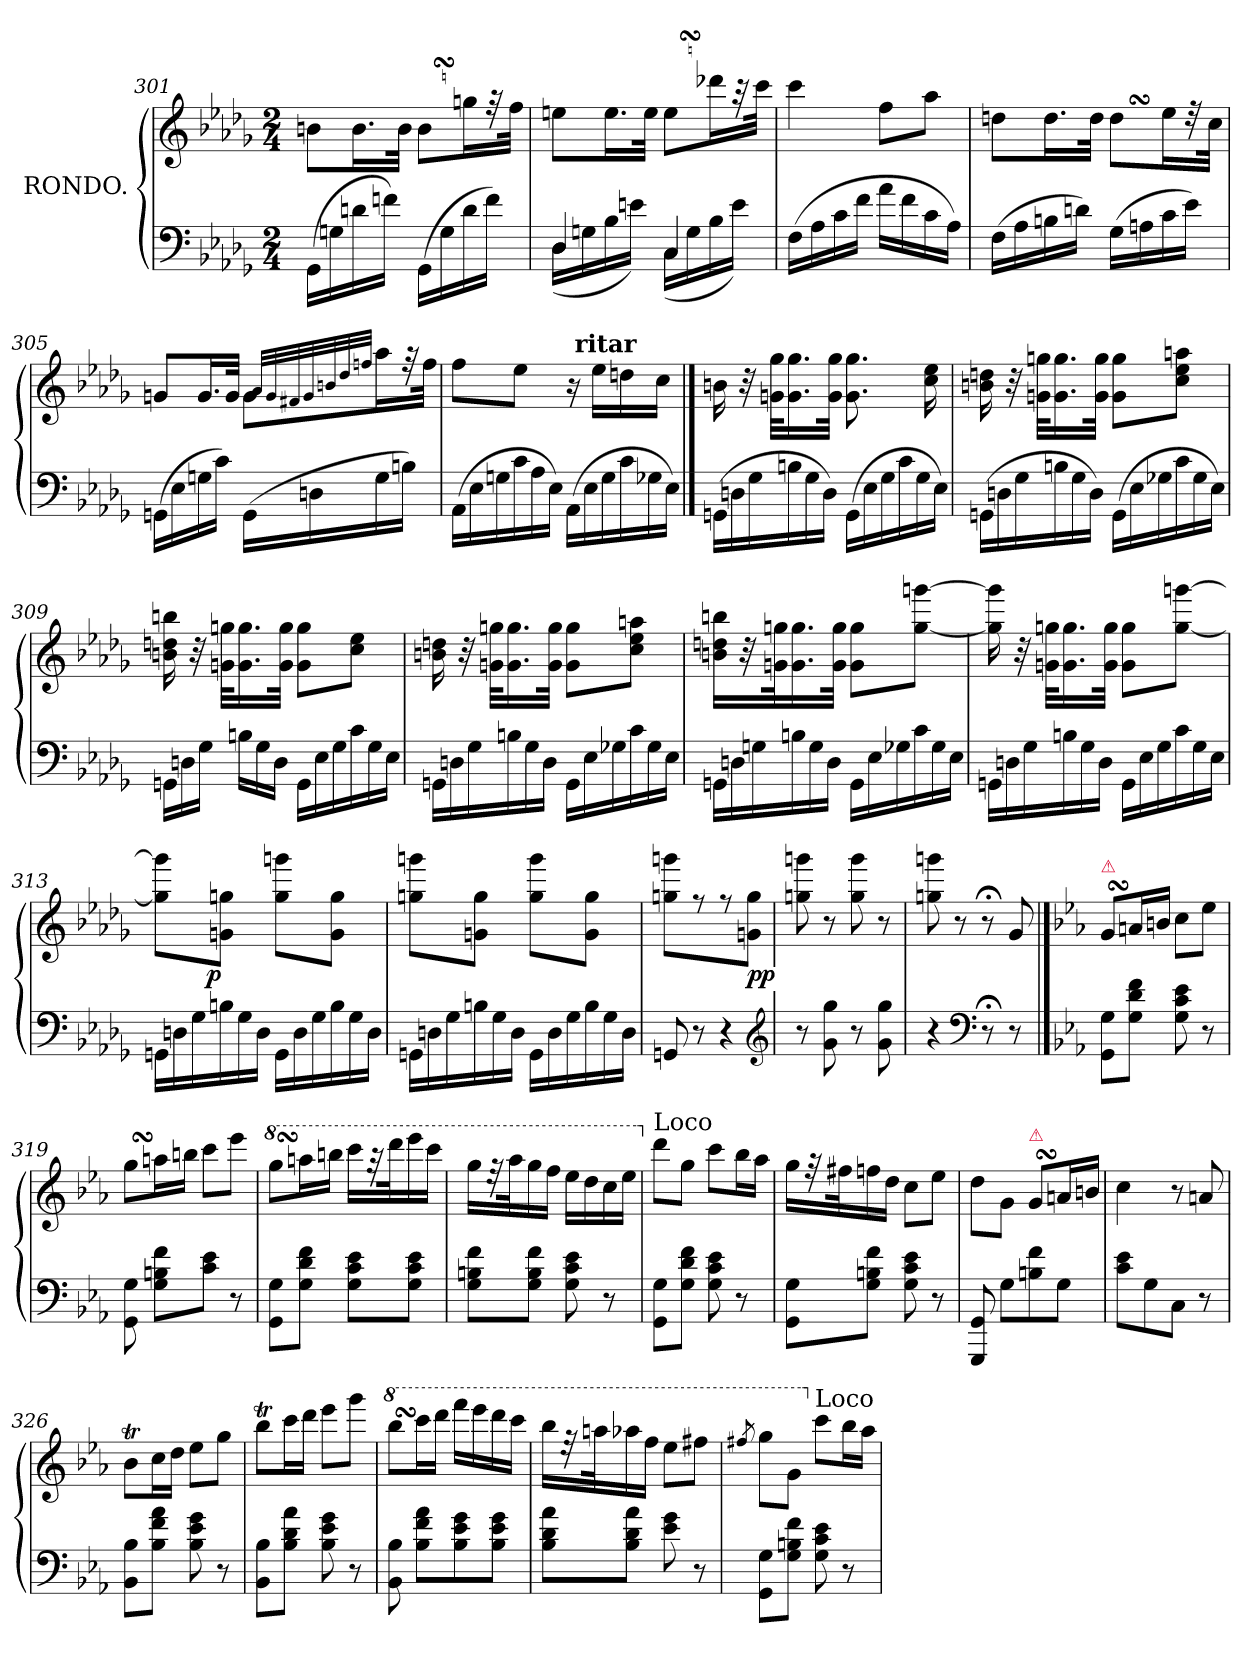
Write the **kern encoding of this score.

**kern	**kern	**dynam
*part1	*part1	*part1
*staff2	*staff1	*staff1/2
*I"RONDO.	*	*
*clefF4	*clefG2	*
*k[b-e-a-d-g-]	*k[b-e-a-d-g-]	*
*M2/4	*M2/4	*
=301	=301	=301
(>16GG-\LL	8bn\L	.
16Gn	.	.
16dn	16.bL	.
16fnJJ)	.	.
.	32bJJk	.
(>16GG-\LL	8bSsS\L	.
16G	.	.
16d	16ggnL	.
16fJJ)	32rff	.
.	32ffJJk	.
=302	=302	=302
*^	*	*
4D-/	(>16D-\LL	8een\L	.
.	16Gn	.	.
.	16B-	16.eeL	.
.	16enJJ)	.	.
.	.	32eeJJk	.
4C/	(>16C\LL	8eeSsS\L	.
.	16G	.	.
.	16B-	16ddd-XL	.
.	16eJJ)	32raa	.
.	.	32cccJJk	.
*v	*v	*	*
=303	=303	=303
(>16F\LL	4ccc\	.
16A-	.	.
16c	.	.
16fJJ	.	.
16a-\LL	8ff\L	.
16f	.	.
16c	8aa-J	.
16A-JJ)	.	.
=304	=304	=304
(>16FLL	8ddn\L	.
16A-	.	.
16Bn	16.ddL	.
16dnJJ)	.	.
.	32ddJJk	.
(>16G-LL	8ddSsS\L	.
16An	.	.
16c	16ee-\L	.
16e-JJ)	32rdd	.
.	32ccJJk	.
=305	=305	=305
(>16GGnLL	8gn/L	.
16E-	.	.
16Gn	16.gL	.
16cJJ)	.	.
.	32gJJk	.
(>16GGLL	8g\L	.
16Dn	.	.
.	32qqa-/LLL	.
.	32qqg/	.
.	32qqf#X/	.
.	32qqg/	.
.	32qqbn/	.
.	32qqdd-/	.
.	32qqffn/JJJ	.
16G	16aa-L	.
16BnJJ)	32rff	.
.	32ffJJk	.
=306	=306	=306
*Xtuplet	*	*
!	!LO:TX:b:t=diminuendo	!
*	*^	*
(>24AA-LL	8ff\L	6ryy	.
24E-	.	.	.
24Gn	.	.	.
24c	8ee-J	.	.
24A-	.	12ryy	.
24E-JJ)	.	.	.
(>24AA-LL	16r	48ryy	.
!	!	!LO:TX:a:B:t=ritar	!
.	.	6ryy	.
24E-	.	.	.
.	16ee-\LL	.	.
24G	.	.	.
24c	16ddn	.	.
24G-X	.	.	.
.	16ccJJ	24.ryy	.
24E-JJ)	.	.	.
*	*v	*v	*
==307	==307	==307
*	*MM54	*
(>24GGn\LL	16bn\	.
24Dn	.	.
.	32r	.
24G-	.	.
.	32gn\ 32gg-\KLL	.
24Bn	16.g 16.gg-	.
24G-	.	.
24DJJ)	.	.
.	32g 32gg-JJk	.
(>24GG\LL	8.g\ 8.gg-\	.
24E-	.	.
24G-	.	.
24c	.	.
24G-	.	.
.	16cc 16ee-	.
24E-JJ)	.	.
=308	=308	=308
(>24GGn\LL	16bn\ 16ddn\	.
24Dn	.	.
.	32r	.
24G-	.	.
.	32gn\ 32ggn\KLL	.
24Bn	16.g 16.gg	.
24G-	.	.
24DJJ)	.	.
.	32g 32ggJJk	.
(>24GG\LL	8g\ 8gg\L	.
24E-	.	.
24G-X	.	.
24c	8cc 8ee- 8aanJ	.
24G-	.	.
24E-JJ)	.	.
=309	=309	=309
24GGn\LL	16bn 16ddn 16bbn	.
24Dn	.	.
.	32r	.
24G-JJ	.	.
.	32gn 32ggnKLL	.
24Bn\LL	16.g 16.gg	.
24G-	.	.
24DJJ	.	.
.	32g 32ggJJk	.
24GG\LL	8g\ 8gg\L	.
24E-	.	.
24G-	.	.
24c	8cc\ 8ee-\J	.
24G-	.	.
24E-JJ	.	.
=310	=310	=310
24GGn\LL	16bn\ 16ddn\	.
24Dn	.	.
.	32r	.
24G-	.	.
.	32gn\ 32ggn\KLL	.
24Bn	16.g 16.gg	.
24G-	.	.
24DJJ	.	.
.	32g 32ggJJk	.
24GG\LL	8g\ 8gg\L	.
24E-	.	.
24G-X	.	.
24c	8cc 8ee- 8aanJ	.
24G-	.	.
24E-JJ	.	.
=311	=311	=311
24GGn\LL	16bn\ 16ddn\ 16bbn\LL	.
24Dn	.	.
.	32r	.
24Gn	.	.
.	32gn 32ggnK	.
24Bn	16.g 16.gg	.
24G	.	.
24DJJ	.	.
.	32g 32ggJJk	.
24GG\LL	8g 8ggL	.
24E-	.	.
24G-X	.	.
24c	[8gg [8gggnJ	.
24G-	.	.
24E-JJ	.	.
=312	=312	=312
24GGn\LL	16ggn] 16gggn]	.
24Dn	.	.
.	32r	.
24G-	.	.
.	32gn\ 32gg\KLL	.
24Bn	16.g 16.gg	.
24G-	.	.
24DJJ	.	.
.	32g 32ggJJk	.
24GG\LL	8g\ 8gg\L	.
24E-	.	.
24G-	.	.
24c	[8gg [8gggJ	.
24G-	.	.
24E-JJ	.	.
=313	=313	=313
24GGn\LL	8ggn]\ 8gggn]\L	.
24Dn	.	.
24G-	.	.
!	!	!LO:DY:b:rj
24Bn	8gn 8ggJ	p
24G-	.	.
24DJJ	.	.
24GG\LL	8gg\ 8ggg\L	.
24D	.	.
24G-	.	.
24B	8g 8ggJ	.
24G-	.	.
24DJJ	.	.
=314	=314	=314
24GGn\LL	8ggn\ 8gggn\L	.
24Dn	.	.
24G-	.	.
24Bn	8gn 8ggJ	.
24G-	.	.
24DJJ	.	.
24GG\LL	8gg\ 8ggg\L	.
24D	.	.
24G-	.	.
24B	8g 8ggJ	.
24G-	.	.
24DJJ	.	.
=315	=315	=315
8GGn/	8ggn\ 8gggn\L	.
8r	8r	.
4r	8r	.
!	!	!LO:DY:b
.	8gn\ 8gg\J	pp
*clefG2	*	*
=316	=316	=316
8r	8ggn 8gggn	.
8g- 8gg-	8r	.
8r	8gg 8ggg	.
8g- 8gg-	8r	.
=317	=317	=317
4r	8ggn 8gggn	.
.	8r	.
*clefF4	*	*
8r;<	8r;<	.
8r	8g-/	.
==318	==318	==318
*k[b-e-a-]	*k[b-e-a-]	*
!	!LO:TX:a:color=crimson:t=⚠	!
8GG 8GL	8gSsS/L	.
8G 8d 8fJ	16an/L	.
.	16bnJJ	.
8G\ 8c\ 8e-\	8cc\L	.
8r	8ee-\J	.
=319	=319	=319
8GG\ 8G\	8ggSsS\L	.
8G\ 8Bn\ 8f\L	16aan\L	.
.	16bbnJJ	.
8c\ 8e-\J	8cccL	.
8r	8eee-J	.
=320	=320	=320
*	*8va	*
8GG\ 8G\L	8gggSsSL	.
8G\ 8d\ 8f\J	16aaanL	.
.	16bbbnJJ	.
8G\ 8c\ 8e-\L	16ccccLL	.
.	32rggg	.
.	32ddddK	.
8G 8c 8e-J	16eeee-	.
.	16ccccJJ	.
=321	=321	=321
8G 8Bn 8fL	16gggLL	.
.	32reee	.
.	32aaa-K	.
8G 8B 8fJ	16ggg	.
.	16fffJJ	.
8G\ 8c\ 8e-\	16eee-\LL	.
.	16ddd	.
8r	16ccc	.
.	16eee-JJ	.
=322	=322	=322
*	*X8va	*
!	!LO:TX:a:t=Loco	!
8GG\ 8G\L	8dddL	.
8G\ 8d\ 8f\J	8ggJ	.
8G 8c 8e-	8cccL	.
8r	16bb-L	.
.	16aa-JJ	.
=323	=323	=323
8GG\ 8G\L	16ggLL	.
.	32rff	.
.	32ff#XK	.
8G\ 8Bn\ 8f\J	16ffn	.
.	16ddJJ	.
8G\ 8c\ 8e-\	8cc\L	.
8r	8ee-J	.
=324	=324	=324
8GGG/ 8GG/	8ddL	.
8G\L	8gJ	.
!	!LO:TX:a:color=crimson:t=⚠	!
8Bn 8f	8gSsS/L	.
8GJ	16anL	.
.	16bnJJ	.
=325	=325	=325
8c\ 8e-\L	4cc\	.
8G	.	.
8CJ	8r	.
8r	8an/	.
=326	=326	=326
8BB-\ 8B-\L	8b-TL	.
8B-\ 8f\ 8a-\J	16ccL	.
.	16ddJJ	.
8B-\ 8e-\ 8g\	8ee-L	.
8r	8ggJ	.
=327	=327	=327
8BB- 8B-L	8bb-TL	.
8B-\ 8d\ 8a-\J	16cccL	.
.	16dddJJ	.
8B-\ 8e-\ 8g\	8eee-L	.
8r	8gggJ	.
=328	=328	=328
*	*8va	*
8BB- 8B-	8bbb-SSSL	.
8B-\ 8f\ 8a-\L	16ccccL	.
.	16ddddJJ	.
8B-\ 8e-\ 8g\	16ffffLL	.
.	16eeee-	.
8B-\ 8e-\ 8g\J	16dddd	.
.	16ccccJJ	.
=329	=329	=329
8B-\ 8d\ 8a-\L	16bbb-LL	.
.	32reee	.
.	32aaanK	.
8B-\ 8d\ 8a-\J	16aaa-X	.
.	16fffJJ	.
8e-\ 8g\	8eee-\L	.
8r	8fff#XJ	.
=330	=330	=330
.	8qfff#X/	.
8GG 8GL	8gggL	.
8G\ 8Bn\ 8f\J	8ggJ	.
*	*X8va	*
!	!LO:TX:a:t=Loco	!
8G\ 8c\ 8e-\	8cccL	.
8r	16bb-L	.
.	16aa-JJ	.
=	=	=
*-	*-	*-
